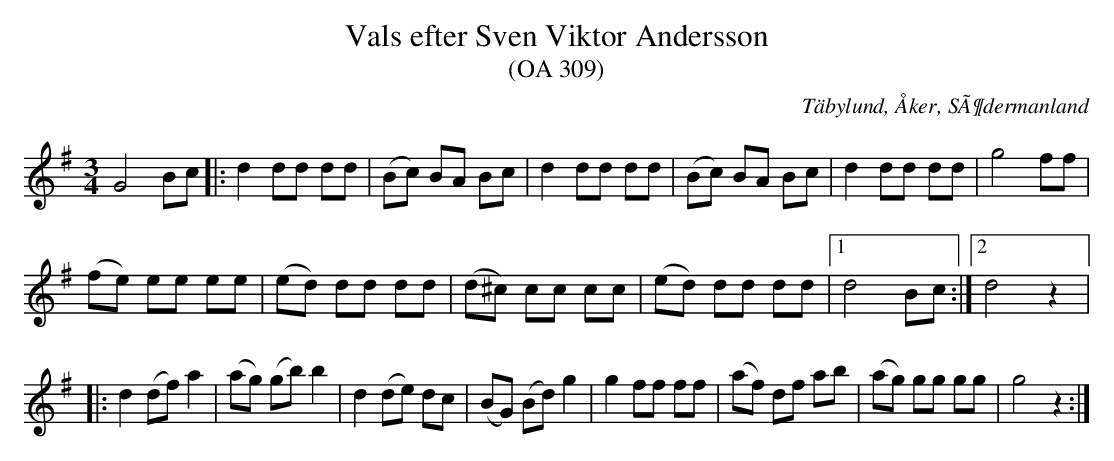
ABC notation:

X:1
T:Vals efter Sven Viktor Andersson
T:(OA 309)
O:Täbylund, Åker, SÃ¶dermanland
M:3/4
L:1/4
Q:140
K:G
G2 B/c/ |: d d/d/ d/d/ | (B/c/) B/A/ B/c/ | d d/d/ d/d/ |  (B/c/) B/A/ B/c/ | d d/d/ d/d/ | g2 f/f/ |
(f/e/) e/e/ e/e/ |  (e/d/) d/d/ d/d/ | (d/^c/) c/c/ c/c/ | (e/d/) d/d/ d/d/ |1 d2 B/c/ :|2  d2 z |:
d (d/f/) a | (a/g/) (g/b/) b | d (d/e/) d/c/ |  (B/G/) (B/d/) g | g f/f/ f/f/ | (a/f/) d/f/ a/b/ | (a/g/) g/g/ g/g/ |  g2 z :|
